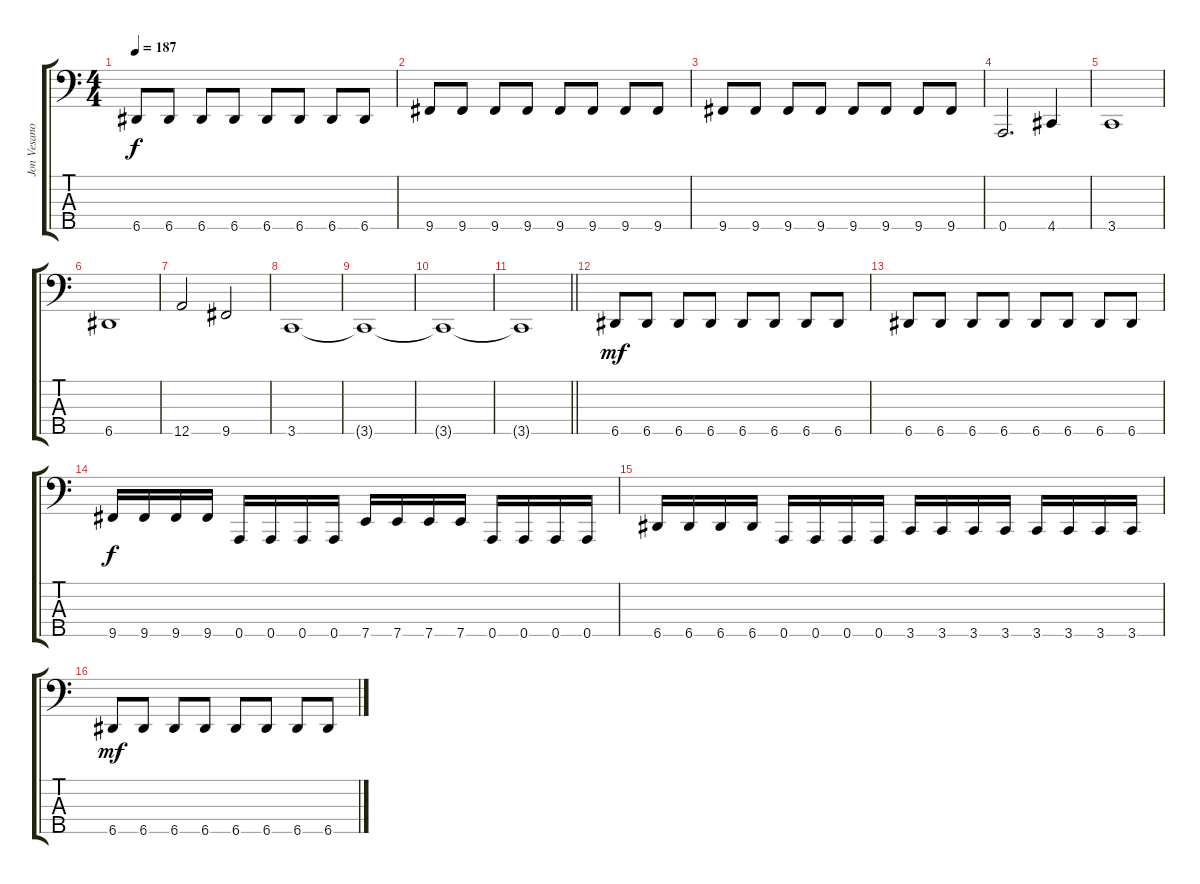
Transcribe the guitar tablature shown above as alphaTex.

\track ("Jon Vesano" "Jon Vesano") {instrument electricbasspick}
\staff {score tabs}
\tuning (G2 D2 A1 E1 A0) {hide}
\ts (4 4)
\tempo 187
\clef f4
\ks c
6.5.8{dy f} 6.5.8 6.5.8 6.5.8 6.5.8 6.5.8 6.5.8 6.5.8 |
9.5.8 9.5.8 9.5.8 9.5.8 9.5.8 9.5.8 9.5.8 9.5.8 |
9.5.8 9.5.8 9.5.8 9.5.8 9.5.8 9.5.8 9.5.8 9.5.8 |
0.5.2{d} 4.5.4 |
3.5.1 |
6.5.1 |
12.5.2 9.5.2 |
3.5.1 |
3.5{t}.1 |
3.5{t}.1 |
\barLineRight lightlight
3.5{t}.1 |
\section ("" "")
6.5.8{dy mf} 6.5.8 6.5.8 6.5.8 6.5.8 6.5.8 6.5.8 6.5.8 |
6.5.8 6.5.8 6.5.8 6.5.8 6.5.8 6.5.8 6.5.8 6.5.8 |
9.5.16{dy f} 9.5.16 9.5.16 9.5.16 0.5.16 0.5.16 0.5.16 0.5.16 7.5.16 7.5.16 7.5.16 7.5.16 0.5.16 0.5.16 0.5.16 0.5.16 |
6.5.16 6.5.16 6.5.16 6.5.16 0.5.16 0.5.16 0.5.16 0.5.16 3.5.16 3.5.16 3.5.16 3.5.16 3.5.16 3.5.16 3.5.16 3.5.16 |
6.5.8{dy mf} 6.5.8 6.5.8 6.5.8 6.5.8 6.5.8 6.5.8 6.5.8
